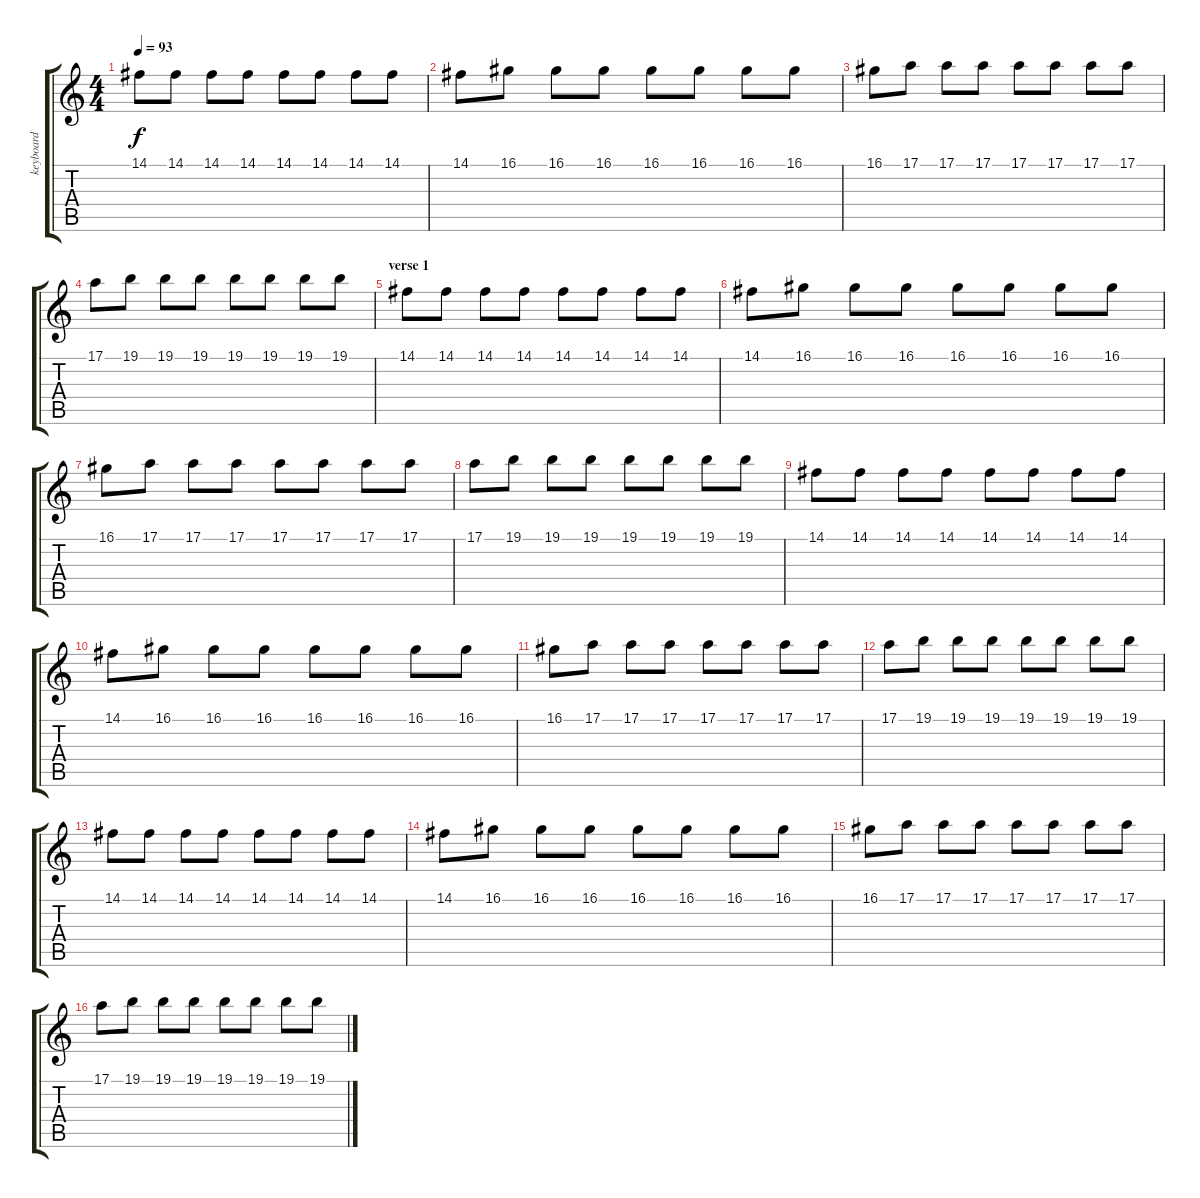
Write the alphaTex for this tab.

\track ("keyboard" "keyboard") {instrument vibraphone}
\staff {score tabs}
\tuning (E4 B3 G3 D3 A2 E2) {hide}
\ts (4 4)
\tempo 93
\clef g2
\ks c
14.1.8{dy f instrument vibraphone} 14.1.8 14.1.8 14.1.8 14.1.8 14.1.8 14.1.8 14.1.8 |
14.1.8 16.1.8 16.1.8 16.1.8 16.1.8 16.1.8 16.1.8 16.1.8 |
16.1.8 17.1.8 17.1.8 17.1.8 17.1.8 17.1.8 17.1.8 17.1.8 |
17.1.8 19.1.8 19.1.8 19.1.8 19.1.8 19.1.8 19.1.8 19.1.8 |
\section ("" "verse 1")
14.1.8 14.1.8 14.1.8 14.1.8 14.1.8 14.1.8 14.1.8 14.1.8 |
14.1.8 16.1.8 16.1.8 16.1.8 16.1.8 16.1.8 16.1.8 16.1.8 |
16.1.8 17.1.8 17.1.8 17.1.8 17.1.8 17.1.8 17.1.8 17.1.8 |
17.1.8 19.1.8 19.1.8 19.1.8 19.1.8 19.1.8 19.1.8 19.1.8 |
14.1.8 14.1.8 14.1.8 14.1.8 14.1.8 14.1.8 14.1.8 14.1.8 |
14.1.8 16.1.8 16.1.8 16.1.8 16.1.8 16.1.8 16.1.8 16.1.8 |
16.1.8 17.1.8 17.1.8 17.1.8 17.1.8 17.1.8 17.1.8 17.1.8 |
17.1.8 19.1.8 19.1.8 19.1.8 19.1.8 19.1.8 19.1.8 19.1.8 |
14.1.8 14.1.8 14.1.8 14.1.8 14.1.8 14.1.8 14.1.8 14.1.8 |
14.1.8 16.1.8 16.1.8 16.1.8 16.1.8 16.1.8 16.1.8 16.1.8 |
16.1.8 17.1.8 17.1.8 17.1.8 17.1.8 17.1.8 17.1.8 17.1.8 |
17.1.8 19.1.8 19.1.8 19.1.8 19.1.8 19.1.8 19.1.8 19.1.8
